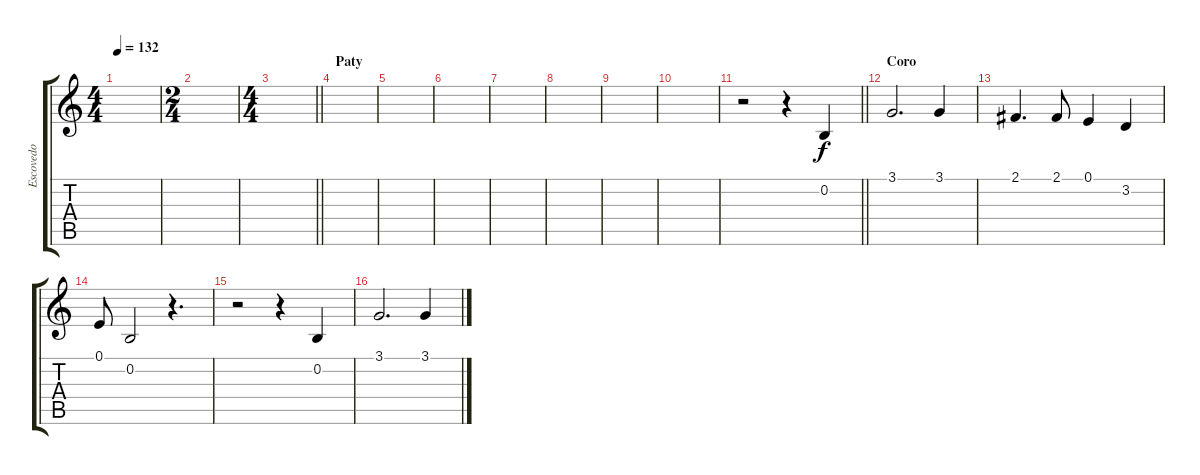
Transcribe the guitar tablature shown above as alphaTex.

\track ("Escovedo" "Escovedo") {instrument lead2sawtooth}
\staff {score tabs}
\tuning (E4 B3 G3 D3 A2 E2) {hide}
\ts (4 4)
\tempo 132
\clef g2
\ks c
|
\ts (2 4)
|
\ts (4 4)
\barLineRight lightlight
|
\section ("" "Paty")
|
|
|
|
|
|
|
\barLineRight lightlight
r.2 r.4 0.2.4 |
\section ("" "Coro")
3.1.2{d} 3.1.4 |
2.1.4{d} 2.1.8 0.1.4 3.2.4 |
0.1.8 0.2.2 r.4{d} |
r.2 r.4 0.2.4 |
3.1.2{d} 3.1.4
